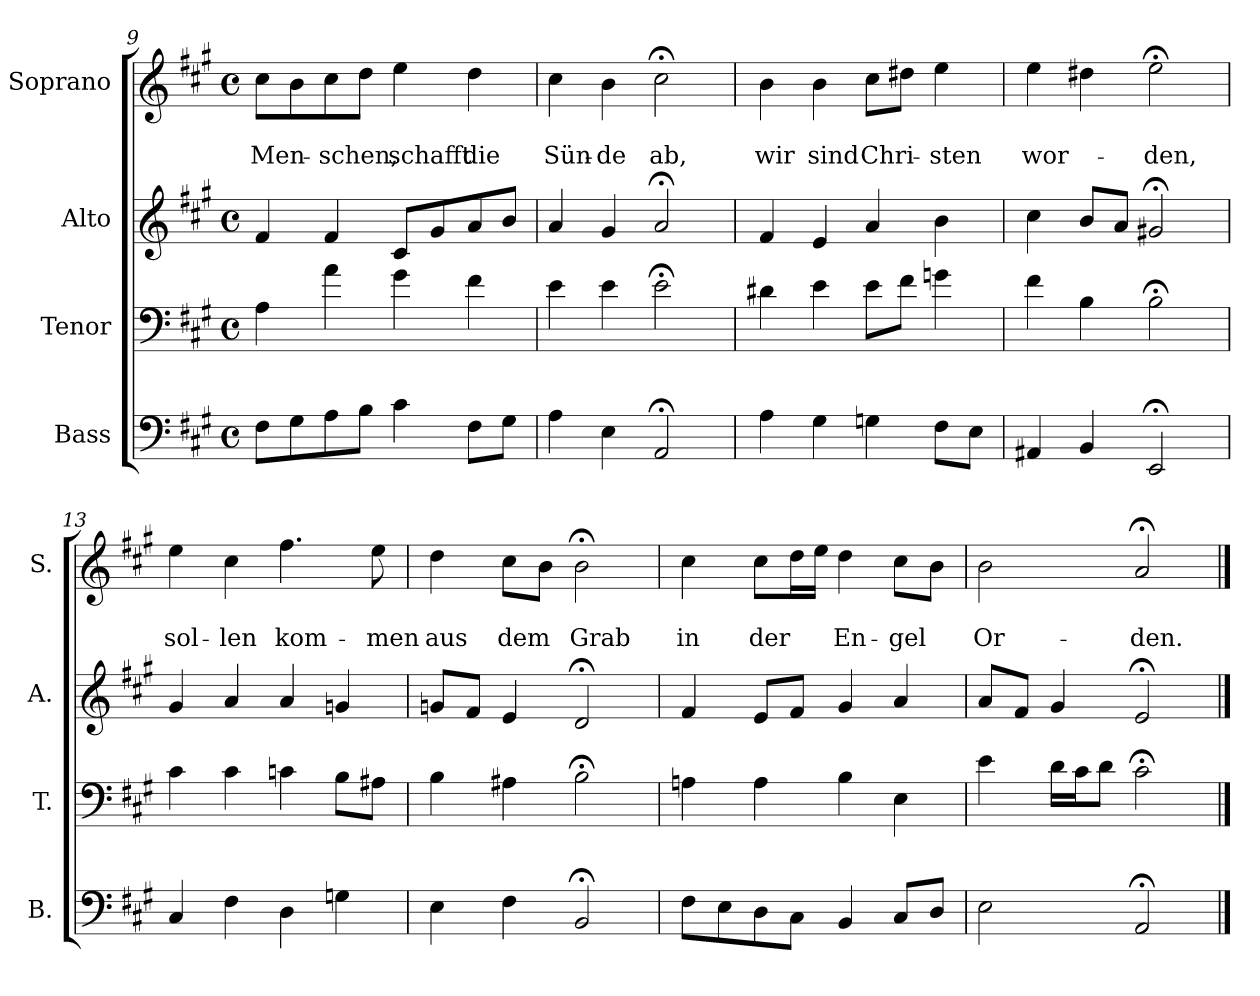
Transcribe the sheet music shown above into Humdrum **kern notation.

**kern	**kern	**kern	**kern	**text	**text
*part4	*part3	*part2	*part1	*part1	*part1
*staff4	*staff3	*staff2	*staff1	*staff1	*staff1
*I"Bass	*I"Tenor	*I"Alto	*I"Soprano	*	*
*I'B.	*I'T.	*I'A.	*I'S.	*	*
!!LO:PB:g=z
*clefF4	*clefF4	*clefG2	*clefG2	*	*
*k[f#c#g#]	*k[f#c#g#]	*k[f#c#g#]	*k[f#c#g#]	*	*
*A:	*A:	*A:	*A:	*	*
*M4/4	*M4/4	*M4/4	*M4/4	*	*
*met(c)	*met(c)	*met(c)	*met(c)	*	*
=9	=9	=9	=9	=9	=9
8F#\L	4A\	4f#/	8cc#\L	.	Men-
8G#\	.	.	8b\	.	.
8A\	4a\	4f#/	8cc#\	.	-schen,
8B\J	.	.	8dd\J	.	.
4c#\	4g#\	8c#/L	4ee\	.	schafft
.	.	8g#/	.	.	.
8F#\L	4f#\	8a/	4dd\	.	die
8G#\J	.	8b/J	.	.	.
=10	=10	=10	=10	=10	=10
4A\	4e\	4a/	4cc#\	.	Sün-
4E\	4e\	4g#/	4b\	.	-de
2AA;</	2e;<\	2a;</	2cc#;<\	.	ab,
=11	=11	=11	=11	=11	=11
4A\	4d#X\	4f#/	4b\	.	wir
4G#\	4e\	4e/	4b\	.	sind
4Gn\	8e\L	4a/	8cc#\L	.	Chri-
.	8f#\J	.	8dd#X\J	.	.
8F#\L	4gn\	4b\	4ee\	.	-sten
8E\J	.	.	.	.	.
=12	=12	=12	=12	=12	=12
4AA#X/	4f#\	4cc#\	4ee\	.	wor-
4BB/	4B\	8b/L	4dd#X\	.	.
.	.	8a/J	.	.	.
2EE;</	2B;<\	2g#X;</	2ee;<\	.	-den,
!!LO:LB:g=z
=13	=13	=13	=13	=13	=13
4C#/	4c#\	4g#/	4ee\	.	sol-
4F#\	4c#\	4a/	4cc#\	.	-len
4D\	4cn\	4a/	4.ff#\	.	kom-
4Gn\	8B\L	4gn/	.	.	.
.	8A#X\J	.	8ee\	.	-men
=14	=14	=14	=14	=14	=14
4E\	4B\	8gn/L	4dd\	.	aus
.	.	8f#/J	.	.	.
4F#\	4A#X\	4e/	8cc#\L	.	dem
.	.	.	8b\J	.	.
2BB;</	2B;<\	2d;</	2b;<\	.	Grab
=15	=15	=15	=15	=15	=15
8F#\L	4An\	4f#/	4cc#\	.	in
8E\	.	.	.	.	.
8D\	4A\	8e/L	8cc#\L	.	der
8C#\J	.	8f#/J	16dd\L	.	.
.	.	.	16ee\JJ	.	.
4BB/	4B\	4g#/	4dd\	.	En-
8C#/L	4E\	4a/	8cc#\L	.	-gel
8D/J	.	.	8b\J	.	.
=16	=16	=16	=16	=16	=16
2E\	4e\	8a/L	2b\	.	Or-
.	.	8f#/J	.	.	.
.	16d\LL	4g#/	.	.	.
.	16c#\J	.	.	.	.
.	8d\J	.	.	.	.
2AA;</	2c#;<\	2e;</	2a;</	.	-den.
==	==	==	==	==	==
*-	*-	*-	*-	*-	*-
